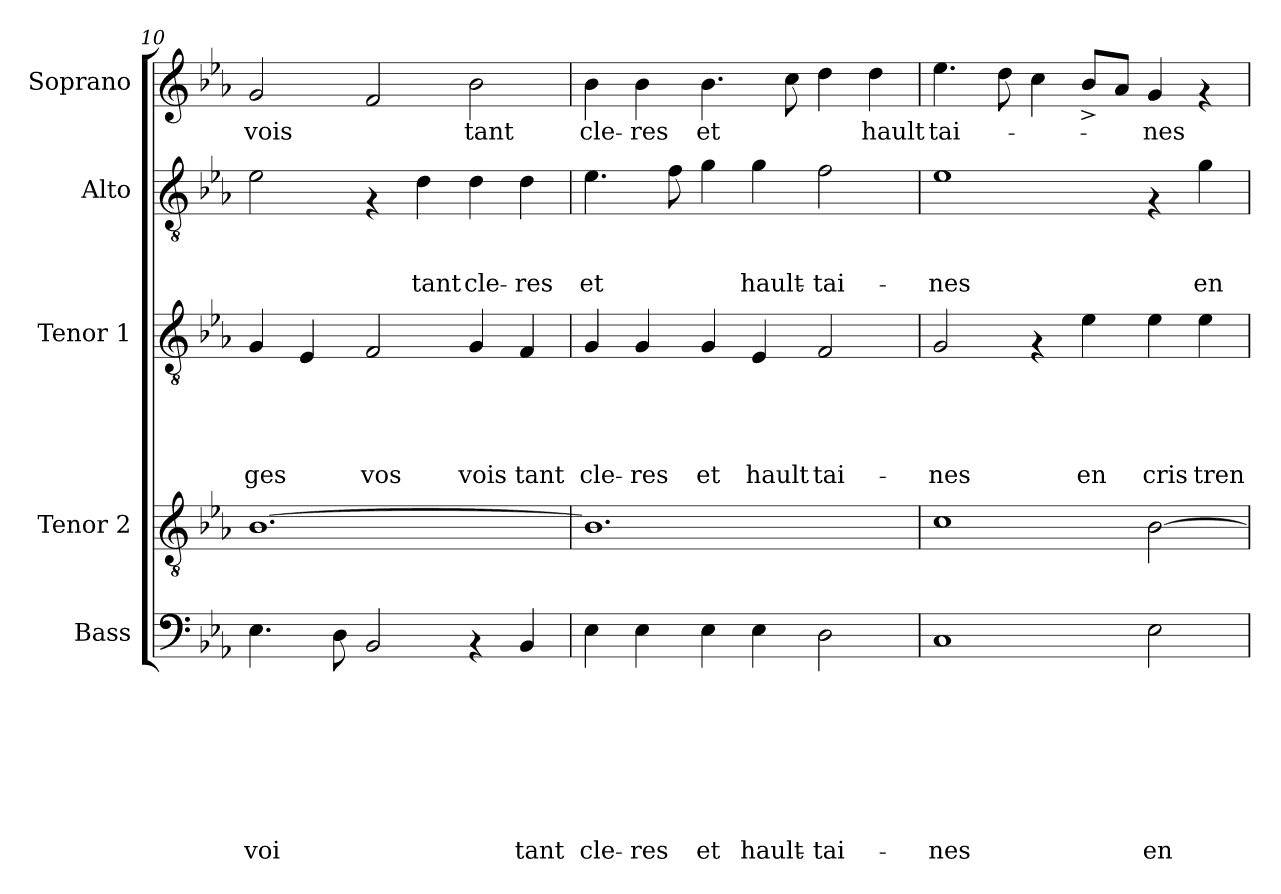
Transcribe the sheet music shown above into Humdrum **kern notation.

**kern	**text	**text	**text	**text	**text	**text	**text	**text	**kern	**kern	**text	**text	**text	**text	**text	**kern	**text	**text	**text	**kern	**text
*part5	*part5	*part5	*part5	*part5	*part5	*part5	*part5	*part5	*part4	*part3	*part3	*part3	*part3	*part3	*part3	*part2	*part2	*part2	*part2	*part1	*part1
*staff5	*staff5	*staff5	*staff5	*staff5	*staff5	*staff5	*staff5	*staff5	*staff4	*staff3	*staff3	*staff3	*staff3	*staff3	*staff3	*staff2	*staff2	*staff2	*staff2	*staff1	*staff1
*I"Bass	*	*	*	*	*	*	*	*	*I"Tenor 2	*I"Tenor 1	*	*	*	*	*	*I"Alto	*	*	*	*I"Soprano	*
*I'B	*	*	*	*	*	*	*	*	*I'T2	*I'T1	*	*	*	*	*	*I'A	*	*	*	*I'S	*
*clefF4	*	*	*	*	*	*	*	*	*clefGv2	*clefGv2	*	*	*	*	*	*clefGv2	*	*	*	*clefG2	*
*k[b-e-a-]	*	*	*	*	*	*	*	*	*k[b-e-a-]	*k[b-e-a-]	*	*	*	*	*	*k[b-e-a-]	*	*	*	*k[b-e-a-]	*
*E-:	*	*	*	*	*	*	*	*	*E-:	*E-:	*	*	*	*	*	*E-:	*	*	*	*E-:	*
=10	=10	=10	=10	=10	=10	=10	=10	=10	=10	=10	=10	=10	=10	=10	=10	=10	=10	=10	=10	=10	=10
!	!	!	!	!	!	!	!	!LO:LY:b	!	!	!	!	!	!	!LO:LY:b	!	!	!	!	!	!LO:LY:b
4.E-\	.	.	.	.	.	.	.	voi	[>1.B-	4G/	.	.	.	.	-ges	2e-\	.	.	.	2g/	vois
.	.	.	.	.	.	.	.	.	.	4E-/	.	.	.	.	.	.	.	.	.	.	.
8D\	.	.	.	.	.	.	.	.	.	.	.	.	.	.	.	.	.	.	.	.	.
!	!	!	!	!	!	!	!	!	!	!	!	!	!	!	!LO:LY:b	!	!	!	!	!	!
2BB-/	.	.	.	.	.	.	.	.	.	2F/	.	.	.	.	vos	4rF	.	.	.	2f/	.
!	!	!	!	!	!	!	!	!	!	!	!	!	!	!	!	!	!	!	!LO:LY:b	!	!
.	.	.	.	.	.	.	.	.	.	.	.	.	.	.	.	4d\	.	.	tant	.	.
!	!	!	!	!	!	!	!	!	!	!	!	!	!	!	!LO:LY:b	!	!	!	!LO:LY:b	!	!LO:LY:b
4rAA	.	.	.	.	.	.	.	.	.	4G/	.	.	.	.	vois	4d\	.	.	cle-	2b-\	tant
!	!	!	!	!	!	!	!	!LO:LY:b	!	!	!	!	!	!	!LO:LY:b	!	!	!	!LO:LY:b	!	!
4BB-/	.	.	.	.	.	.	.	tant	.	4F/	.	.	.	.	tant	4d\	.	.	-res	.	.
=11	=11	=11	=11	=11	=11	=11	=11	=11	=11	=11	=11	=11	=11	=11	=11	=11	=11	=11	=11	=11	=11
!	!	!	!	!	!	!	!	!LO:LY:b	!	!	!	!	!	!	!LO:LY:b	!	!	!	!LO:LY:b	!	!LO:LY:b
4E-\	.	.	.	.	.	.	.	cle-	1.B-]	4G/	.	.	.	.	cle-	4.e-\	.	.	et	4b-\	cle-
!	!	!	!	!	!	!	!	!LO:LY:b	!	!	!	!	!	!	!LO:LY:b	!	!	!	!	!	!LO:LY:b
4E-\	.	.	.	.	.	.	.	-res	.	4G/	.	.	.	.	-res	.	.	.	.	4b-\	-res
.	.	.	.	.	.	.	.	.	.	.	.	.	.	.	.	8f\	.	.	.	.	.
!	!	!	!	!	!	!	!	!LO:LY:b	!	!	!	!	!	!	!LO:LY:b	!	!	!	!	!	!LO:LY:b
4E-\	.	.	.	.	.	.	.	et	.	4G/	.	.	.	.	et	4g\	.	.	.	4.b-\	et
!	!	!	!	!	!	!	!	!LO:LY:b	!	!	!	!	!	!	!LO:LY:b	!	!	!	!LO:LY:b	!	!
4E-\	.	.	.	.	.	.	.	hault-	.	4E-/	.	.	.	.	hault	4g\	.	.	hault-	.	.
.	.	.	.	.	.	.	.	.	.	.	.	.	.	.	.	.	.	.	.	8cc\	.
!	!	!	!	!	!	!	!	!LO:LY:b	!	!	!	!	!	!	!LO:LY:b	!	!	!	!LO:LY:b	!	!
2D\	.	.	.	.	.	.	.	-tai-	.	2F/	.	.	.	.	tai-	2f\	.	.	-tai-	4dd\	.
!	!	!	!	!	!	!	!	!	!	!	!	!	!	!	!	!	!	!	!	!	!LO:LY:b
.	.	.	.	.	.	.	.	.	.	.	.	.	.	.	.	.	.	.	.	4dd\	hault
=12	=12	=12	=12	=12	=12	=12	=12	=12	=12	=12	=12	=12	=12	=12	=12	=12	=12	=12	=12	=12	=12
!	!	!	!	!	!	!	!	!LO:LY:b	!	!	!	!	!	!	!LO:LY:b	!	!	!	!LO:LY:b	!	!LO:LY:b
1C	.	.	.	.	.	.	.	-nes	1c	2G/	.	.	.	.	-nes	1e-	.	.	-nes	4.ee-\	tai-
.	.	.	.	.	.	.	.	.	.	.	.	.	.	.	.	.	.	.	.	8dd\	.
.	.	.	.	.	.	.	.	.	.	4rF	.	.	.	.	.	.	.	.	.	4cc\	.
!	!	!	!	!	!	!	!	!	!	!	!	!	!	!	!LO:LY:b	!	!	!	!	!	!
.	.	.	.	.	.	.	.	.	.	4e-\	.	.	.	.	en	.	.	.	.	8b-^</L	.
.	.	.	.	.	.	.	.	.	.	.	.	.	.	.	.	.	.	.	.	8a-/J	.
!	!	!	!	!	!	!	!	!LO:LY:b	!	!	!	!	!	!	!LO:LY:b	!	!	!	!	!	!LO:LY:b
2E-\	.	.	.	.	.	.	.	en	[<2B-\	4e-\	.	.	.	.	cris	4rF	.	.	.	4g/	-nes
!	!	!	!	!	!	!	!	!	!	!	!	!	!	!	!LO:LY:b	!	!	!	!LO:LY:b	!	!
.	.	.	.	.	.	.	.	.	.	4e-\	.	.	.	.	tren-	4g\	.	.	en	4rf	.
=	=	=	=	=	=	=	=	=	=	=	=	=	=	=	=	=	=	=	=	=	=
*-	*-	*-	*-	*-	*-	*-	*-	*-	*-	*-	*-	*-	*-	*-	*-	*-	*-	*-	*-	*-	*-
